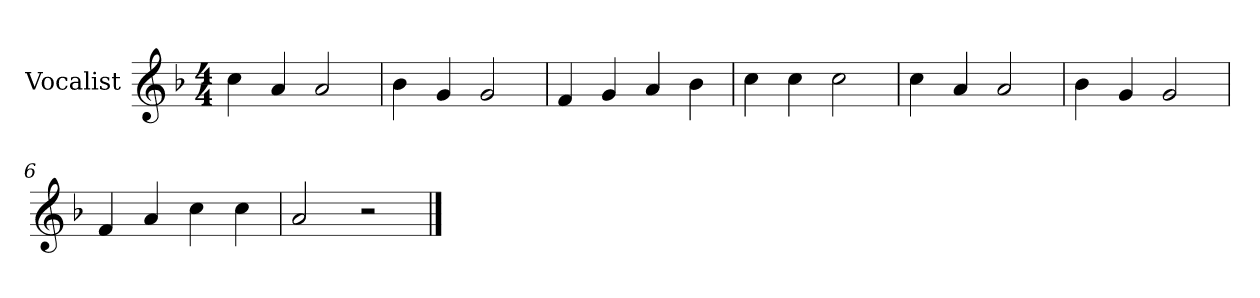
**kern
*part1
*staff1
*I"Vocalist
*k[b-]
*F:
*M4/4
=
4cc
4a
2a
=1
4b-
4g
2g
=2
4f
4g
4a
4b-
=3
4cc
4cc
2cc
=4
4cc
4a
2a
=5
4b-
4g
2g
=6
4f
4a
4cc
4cc
=7
2a
2r
==
*-
